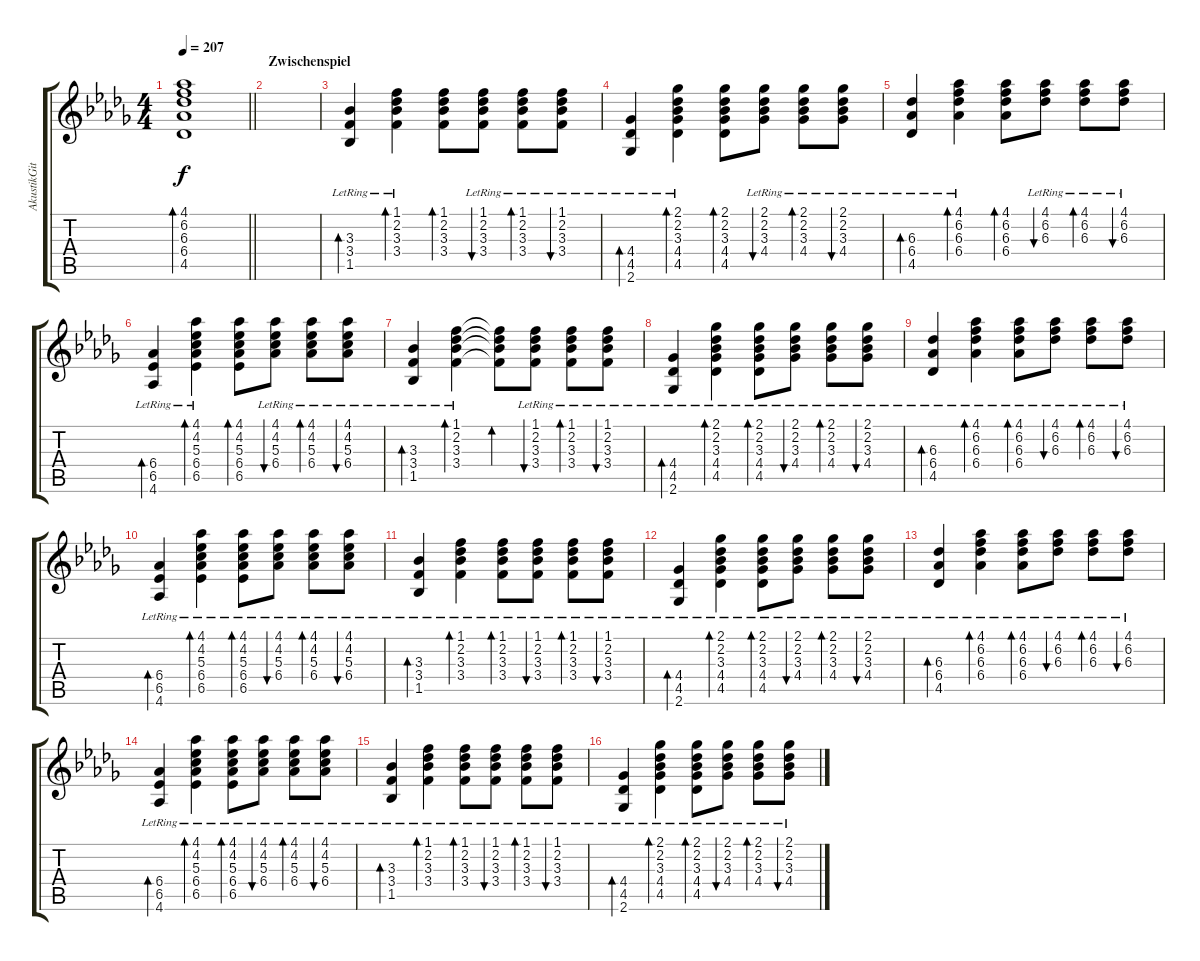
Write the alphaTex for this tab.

\track ("AkustikGitarre" "AkustikGit") {instrument acousticguitarsteel}
\staff {score tabs}
\tuning (E4 B3 G3 D3 A2 E2) {hide}
\ts (4 4)
\tempo 207
\clef g2
\barLineRight lightlight
\ks bbminor
(4.1 6.2 6.3 6.4 4.5).1{bd 240 dy f} |
\section ("" "Zwischenspiel")
|
(3.3{lr} 3.4{lr} 1.5{lr}).4{bd 60} (1.1{lr} 2.2{lr} 3.3{lr} 3.4{lr}).4{bd 60} (1.1 2.2 3.3 3.4).8{bd 60} (1.1{lr} 2.2{lr} 3.3{lr} 3.4{lr}).8{bu 60} (1.1{lr} 2.2{lr} 3.3{lr} 3.4{lr}).8{bd 60} (1.1{lr} 2.2{lr} 3.3{lr} 3.4{lr}).8{bu 60} |
(4.4{lr} 4.5{lr} 2.6{lr}).4{bd 60} (2.1{lr} 2.2{lr} 3.3{lr} 4.4{lr} 4.5{lr}).4{bd 60} (2.1 2.2 3.3 4.4 4.5).8{bd 60} (2.1{lr} 2.2{lr} 3.3{lr} 4.4{lr}).8{bu 60} (2.1{lr} 2.2{lr} 3.3{lr} 4.4{lr}).8{bd 60} (2.1{lr} 2.2{lr} 3.3{lr} 4.4{lr}).8{bu 60} |
(6.3{lr} 6.4{lr} 4.5{lr}).4{bd 60} (4.1{lr} 6.2{lr} 6.3{lr} 6.4{lr}).4{bd 60} (4.1 6.2 6.3 6.4).8{bd 60} (4.1{lr} 6.2{lr} 6.3{lr}).8{bu 60} (4.1{lr} 6.2{lr} 6.3{lr}).8{bd 60} (4.1{lr} 6.2{lr} 6.3{lr}).8{bu 60} |
(6.4{lr} 6.5{lr} 4.6{lr}).4{bd 60} (4.1{lr} 4.2{lr} 5.3{lr} 6.4{lr} 6.5{lr}).4{bd 60} (4.1 4.2 5.3 6.4 6.5).8{bd 60} (4.1{lr} 4.2{lr} 5.3{lr} 6.4{lr}).8{bu 60} (4.1{lr} 4.2{lr} 5.3{lr} 6.4{lr}).8{bd 60} (4.1{lr} 4.2{lr} 5.3{lr} 6.4{lr}).8{bu 60} |
(3.3{lr} 3.4{lr} 1.5{lr}).4{bd 60} (1.1{lr} 2.2{lr} 3.3{lr} 3.4{lr}).4{bd 60} (1.1{t} 2.2{t} 3.3{t} 3.4{t}).8{bd 60} (1.1{lr} 2.2{lr} 3.3{lr} 3.4{lr}).8{bu 60} (1.1{lr} 2.2{lr} 3.3{lr} 3.4{lr}).8{bd 60} (1.1{lr} 2.2{lr} 3.3{lr} 3.4{lr}).8{bu 60} |
(4.4{lr} 4.5{lr} 2.6{lr}).4{bd 60} (2.1{lr} 2.2{lr} 3.3{lr} 4.4{lr} 4.5{lr}).4{bd 60} (2.1{lr} 2.2{lr} 3.3{lr} 4.4{lr} 4.5{lr}).8{bd 60} (2.1{lr} 2.2{lr} 3.3{lr} 4.4{lr}).8{bu 60} (2.1{lr} 2.2{lr} 3.3{lr} 4.4{lr}).8{bd 60} (2.1{lr} 2.2{lr} 3.3{lr} 4.4{lr}).8{bu 60} |
(6.3{lr} 6.4{lr} 4.5{lr}).4{bd 60} (4.1{lr} 6.2{lr} 6.3{lr} 6.4{lr}).4{bd 60} (4.1{lr} 6.2{lr} 6.3{lr} 6.4{lr}).8{bd 60} (4.1{lr} 6.2{lr} 6.3{lr}).8{bu 60} (4.1{lr} 6.2{lr} 6.3{lr}).8{bd 60} (4.1{lr} 6.2{lr} 6.3{lr}).8{bu 60} |
(6.4{lr} 6.5{lr} 4.6{lr}).4{bd 60} (4.1{lr} 4.2{lr} 5.3{lr} 6.4{lr} 6.5{lr}).4{bd 60} (4.1{lr} 4.2{lr} 5.3{lr} 6.4{lr} 6.5{lr}).8{bd 60} (4.1{lr} 4.2{lr} 5.3{lr} 6.4{lr}).8{bu 60} (4.1{lr} 4.2{lr} 5.3{lr} 6.4{lr}).8{bd 60} (4.1{lr} 4.2{lr} 5.3{lr} 6.4{lr}).8{bu 60} |
(3.3{lr} 3.4{lr} 1.5{lr}).4{bd 60} (1.1{lr} 2.2{lr} 3.3{lr} 3.4{lr}).4{bd 60} (1.1{lr} 2.2{lr} 3.3{lr} 3.4{lr}).8{bd 60} (1.1{lr} 2.2{lr} 3.3{lr} 3.4{lr}).8{bu 60} (1.1{lr} 2.2{lr} 3.3{lr} 3.4{lr}).8{bd 60} (1.1{lr} 2.2{lr} 3.3{lr} 3.4{lr}).8{bu 60} |
(4.4{lr} 4.5{lr} 2.6{lr}).4{bd 60} (2.1{lr} 2.2{lr} 3.3{lr} 4.4{lr} 4.5{lr}).4{bd 60} (2.1{lr} 2.2{lr} 3.3{lr} 4.4{lr} 4.5{lr}).8{bd 60} (2.1{lr} 2.2{lr} 3.3{lr} 4.4{lr}).8{bu 60} (2.1{lr} 2.2{lr} 3.3{lr} 4.4{lr}).8{bd 60} (2.1{lr} 2.2{lr} 3.3{lr} 4.4{lr}).8{bu 60} |
(6.3{lr} 6.4{lr} 4.5{lr}).4{bd 60} (4.1{lr} 6.2{lr} 6.3{lr} 6.4{lr}).4{bd 60} (4.1{lr} 6.2{lr} 6.3{lr} 6.4{lr}).8{bd 60} (4.1{lr} 6.2{lr} 6.3{lr}).8{bu 60} (4.1{lr} 6.2{lr} 6.3{lr}).8{bd 60} (4.1{lr} 6.2{lr} 6.3{lr}).8{bu 60} |
(6.4{lr} 6.5{lr} 4.6{lr}).4{bd 60} (4.1{lr} 4.2{lr} 5.3{lr} 6.4{lr} 6.5{lr}).4{bd 60} (4.1{lr} 4.2{lr} 5.3{lr} 6.4{lr} 6.5{lr}).8{bd 60} (4.1{lr} 4.2{lr} 5.3{lr} 6.4{lr}).8{bu 60} (4.1{lr} 4.2{lr} 5.3{lr} 6.4{lr}).8{bd 60} (4.1{lr} 4.2{lr} 5.3{lr} 6.4{lr}).8{bu 60} |
(3.3{lr} 3.4{lr} 1.5{lr}).4{bd 60} (1.1{lr} 2.2{lr} 3.3{lr} 3.4{lr}).4{bd 60} (1.1{lr} 2.2{lr} 3.3{lr} 3.4{lr}).8{bd 60} (1.1{lr} 2.2{lr} 3.3{lr} 3.4{lr}).8{bu 60} (1.1{lr} 2.2{lr} 3.3{lr} 3.4{lr}).8{bd 60} (1.1{lr} 2.2{lr} 3.3{lr} 3.4{lr}).8{bu 60} |
(4.4{lr} 4.5{lr} 2.6{lr}).4{bd 60} (2.1{lr} 2.2{lr} 3.3{lr} 4.4{lr} 4.5{lr}).4{bd 60} (2.1{lr} 2.2{lr} 3.3{lr} 4.4{lr} 4.5{lr}).8{bd 60} (2.1{lr} 2.2{lr} 3.3{lr} 4.4{lr}).8{bu 60} (2.1{lr} 2.2{lr} 3.3{lr} 4.4{lr}).8{bd 60} (2.1{lr} 2.2{lr} 3.3{lr} 4.4{lr}).8{bu 60}
